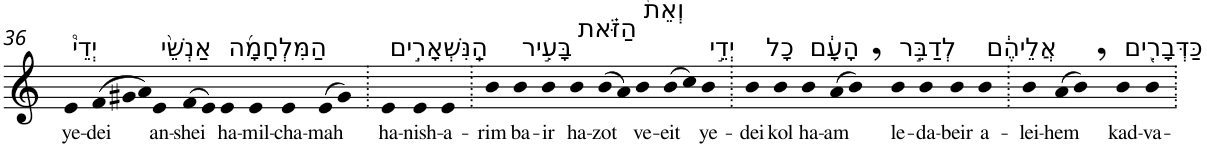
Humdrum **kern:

**kern	**text
*part1	*part1
*staff1	*staff1
*I"Piano	*
*I'Pno	*
!!LO:PB:g=z
*clefG2	*
*k[]	*
=36	=36
!LO:TX:a:t=יְדֵי֩	!
!	!LO:LY:b
4e	ye-
*Xtuplet	*
!	!LO:LY:b
(>12f	-dei
12g#X	.
12a)	.
!LO:TX:a:t=אַנְשֵׁ֨י	!
!	!LO:LY:b
4e	an-
!	!LO:LY:b
(>8f	-shei
8e)	.
!LO:TX:a:t=הַמִּלְחָמָ֜ה	!
!	!LO:LY:b
4e	ha-
!	!LO:LY:b
4e	-mil-
!	!LO:LY:b
4e	-cha-
!	!LO:LY:b
(>8e	-mah
8g#)	.
=37.	=37.
!LO:TX:a:t=הַֽנִּשְׁאָרִ֣ים	!
!	!LO:LY:b
4e	ha-
!	!LO:LY:b
4e	-nish-
!	!LO:LY:b
4e	-a-
=38.	=38.
!	!LO:LY:b
4b	-rim
!LO:TX:a:t=בָּעִ֣יר	!
!	!LO:LY:b
4b	ba-
!	!LO:LY:b
4b	-ir
!LO:TX:a:t=הַזֹּ֗את	!
!	!LO:LY:b
4b	ha-
!	!LO:LY:b
(>8b	-zot
8a)	.
!LO:TX:a:t=וְאֵת֙	!
!	!LO:LY:b
4b	ve-
!	!LO:LY:b
(>8b	-eit
8cc)	.
!LO:TX:a:t=יְדֵ֣י	!
!	!LO:LY:b
4b	ye-
=39.	=39.
!	!LO:LY:b
4b	-dei
!LO:TX:a:t=כָל	!
!	!LO:LY:b
4b	kol
!LO:TX:a:t=הָעָ֔ם	!
!	!LO:LY:b
4b	ha-
!	!LO:LY:b
(>8a	-am
8b,)	.
!LO:TX:a:t=לְדַבֵּ֣ר	!
!	!LO:LY:b
4b	le-
!	!LO:LY:b
4b	-da-
!	!LO:LY:b
4b	-beir
!LO:TX:a:t=אֲלֵיהֶ֔ם	!
!	!LO:LY:b
4b	a-
=40.	=40.
!	!LO:LY:b
4b	-lei-
!	!LO:LY:b
(>8a	-hem
8b,)	.
!LO:TX:a:t=כַּדְּבָרִ֖ים	!
!	!LO:LY:b
4b	kad-
!	!LO:LY:b
4b	-va-
=.	=.
*-	*-
